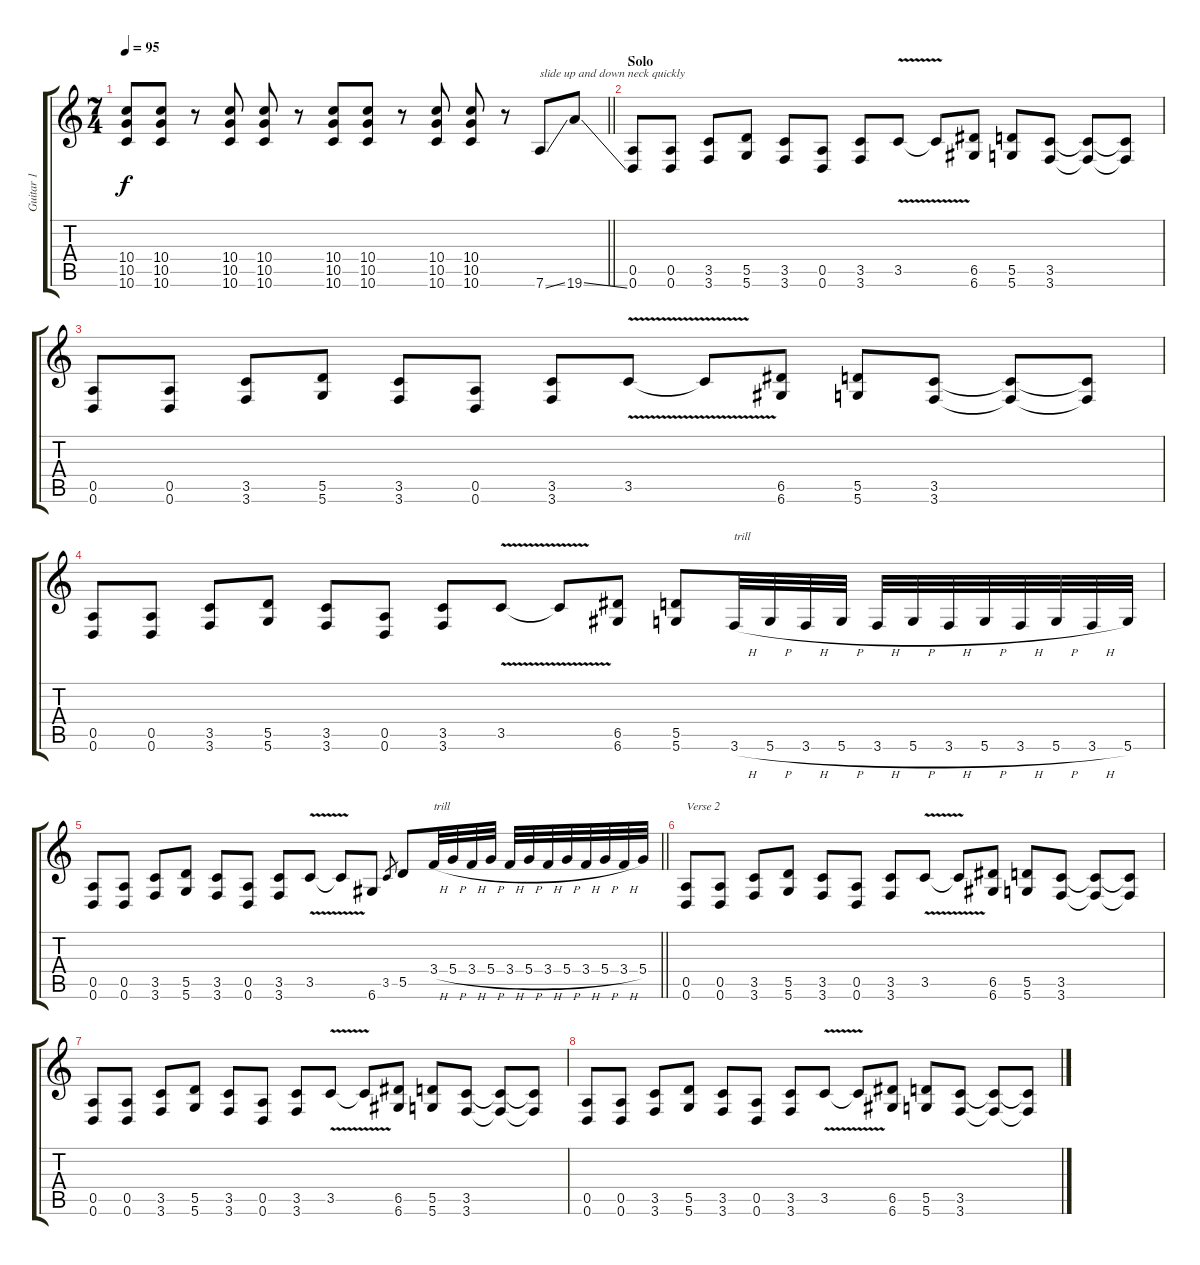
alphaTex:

\track ("Guitar 1" "Guitar 1") {instrument overdrivenguitar}
\staff {score tabs}
\tuning (E4 B3 G3 D3 A2 D2) {hide}
\ts (7 4)
\tempo 95
\clef g2
\barLineRight lightlight
\ks c
(10.4 10.5 10.6).8{dy f} (10.4 10.5 10.6).8 r.8 (10.4 10.5 10.6).8 (10.4 10.5 10.6).8 r.8 (10.4 10.5 10.6).8 (10.4 10.5 10.6).8 r.8 (10.4 10.5 10.6).8 (10.4 10.5 10.6).8 r.8 7.6{ss}.8{txt "slide up and down neck quickly"} 19.6{ss}.8 |
\section ("" "Solo")
(0.5 0.6).8 (0.5 0.6).8 (3.5 3.6).8 (5.5 5.6).8 (3.5 3.6).8 (0.5 0.6).8 (3.5 3.6).8 3.5{v}.8 3.5{t}.8 (6.5 6.6).8 (5.5 5.6).8 (3.5 3.6).8 (3.5{t} 3.6{t}).8 (3.5{t} 3.6{t}).8 |
(0.5 0.6).8 (0.5 0.6).8 (3.5 3.6).8 (5.5 5.6).8 (3.5 3.6).8 (0.5 0.6).8 (3.5 3.6).8 3.5{v}.8 3.5{t}.8 (6.5 6.6).8 (5.5 5.6).8 (3.5 3.6).8 (3.5{t} 3.6{t}).8 (3.5{t} 3.6{t}).8 |
(0.5 0.6).8 (0.5 0.6).8 (3.5 3.6).8 (5.5 5.6).8 (3.5 3.6).8 (0.5 0.6).8 (3.5 3.6).8 3.5{v}.8 3.5{t}.8 (6.5 6.6).8 (5.5 5.6).8 3.6{h}.32{txt "trill"} 5.6{h}.32 3.6{h}.32 5.6{h}.32 3.6{h}.32 5.6{h}.32 3.6{h}.32 5.6{h}.32 3.6{h}.32 5.6{h}.32 3.6{h}.32 5.6.32 |
\barLineRight lightlight
(0.5 0.6).8 (0.5 0.6).8 (3.5 3.6).8 (5.5 5.6).8 (3.5 3.6).8 (0.5 0.6).8 (3.5 3.6).8 3.5{v}.8 3.5{t}.8 6.6.8 3.5.8{gr} 5.5.8 3.4{h}.32{txt "trill"} 5.4{h}.32 3.4{h}.32 5.4{h}.32 3.4{h}.32 5.4{h}.32 3.4{h}.32 5.4{h}.32 3.4{h}.32 5.4{h}.32 3.4{h}.32 5.4.32 |
(0.5 0.6).8{txt "Verse 2"} (0.5 0.6).8 (3.5 3.6).8 (5.5 5.6).8 (3.5 3.6).8 (0.5 0.6).8 (3.5 3.6).8 3.5{v}.8 3.5{t}.8 (6.5 6.6).8 (5.5 5.6).8 (3.5 3.6).8 (3.5{t} 3.6{t}).8 (3.5{t} 3.6{t}).8 |
(0.5 0.6).8 (0.5 0.6).8 (3.5 3.6).8 (5.5 5.6).8 (3.5 3.6).8 (0.5 0.6).8 (3.5 3.6).8 3.5{v}.8 3.5{t}.8 (6.5 6.6).8 (5.5 5.6).8 (3.5 3.6).8 (3.5{t} 3.6{t}).8 (3.5{t} 3.6{t}).8 |
(0.5 0.6).8 (0.5 0.6).8 (3.5 3.6).8 (5.5 5.6).8 (3.5 3.6).8 (0.5 0.6).8 (3.5 3.6).8 3.5{v}.8 3.5{t}.8 (6.5 6.6).8 (5.5 5.6).8 (3.5 3.6).8 (3.5{t} 3.6{t}).8 (3.5{t} 3.6{t}).8
